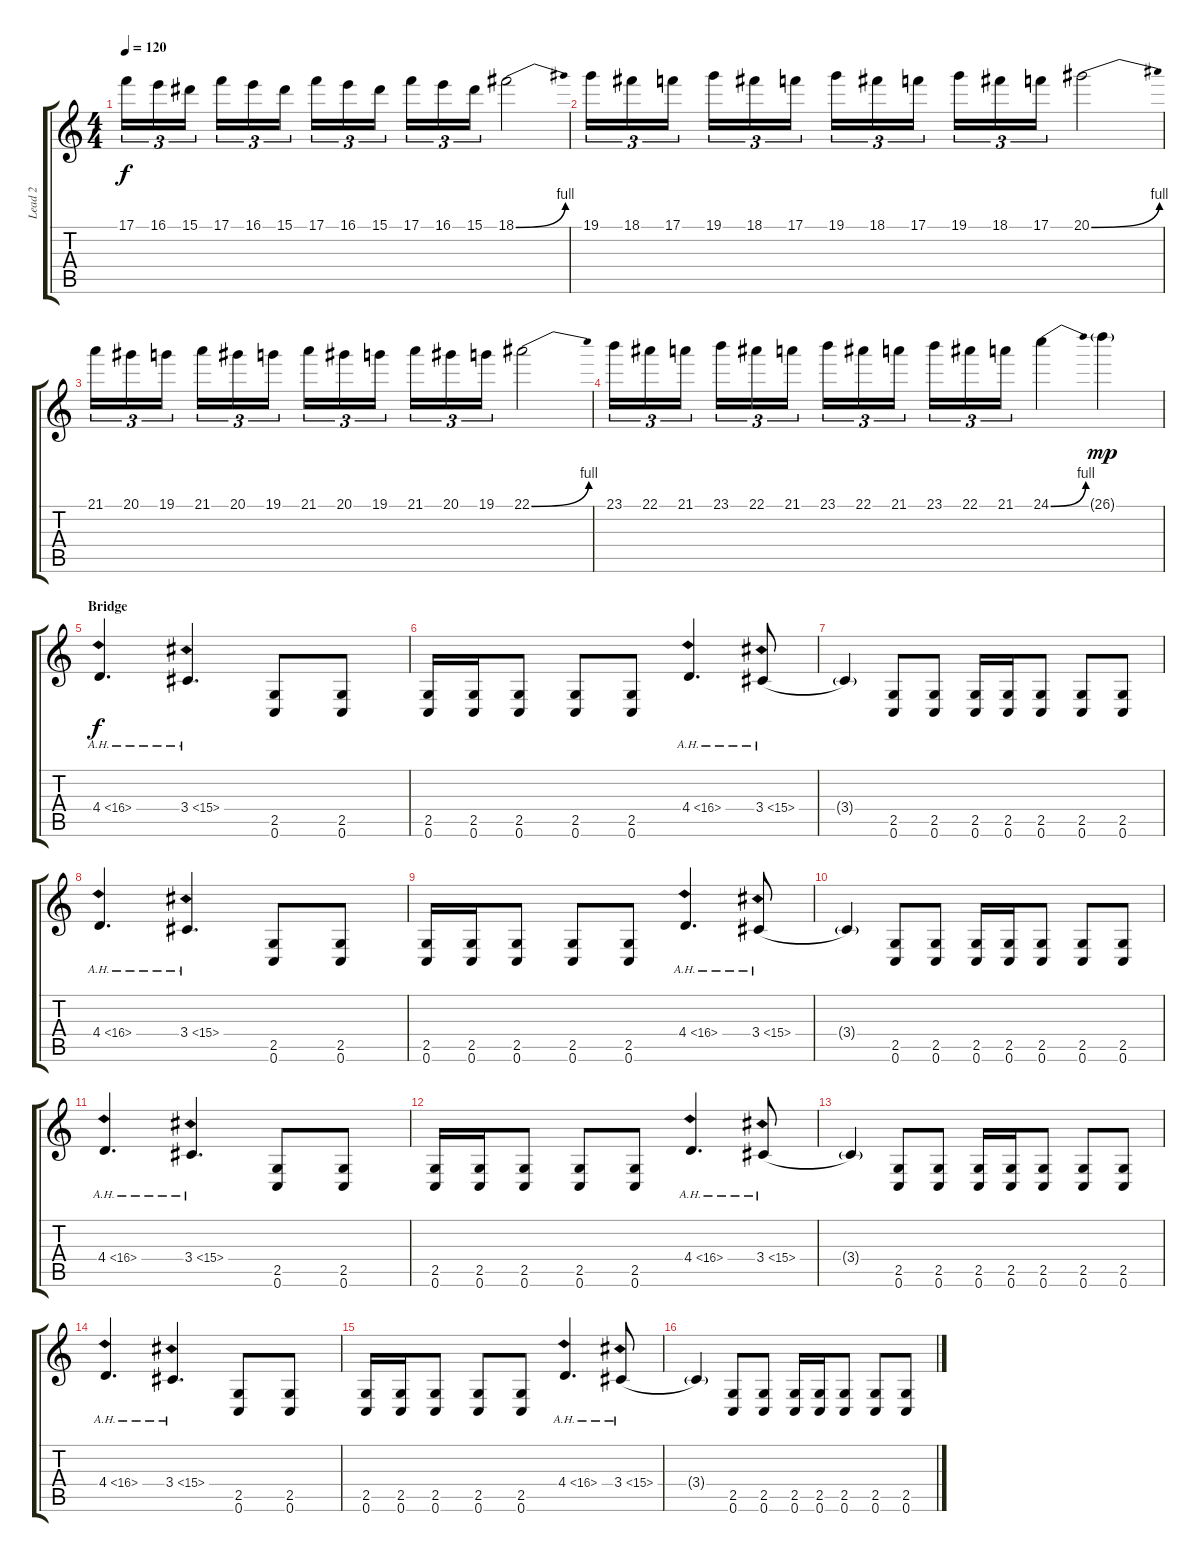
\track ("Lead 2" "Lead 2") {instrument overdrivenguitar}
\staff {score tabs}
\tuning (C4 G3 Eb3 Bb2 F2 C2) {hide}
\ts (4 4)
\tempo 120
\clef g2
\ks c
17.1.16{tu (3 2) dy f} 16.1.16{tu (3 2)} 15.1.16{tu (3 2)} 17.1.16{tu (3 2)} 16.1.16{tu (3 2)} 15.1.16{tu (3 2)} 17.1.16{tu (3 2)} 16.1.16{tu (3 2)} 15.1.16{tu (3 2)} 17.1.16{tu (3 2)} 16.1.16{tu (3 2)} 15.1.16{tu (3 2)} 18.1{be (bend 0 0 60 4)}.2 |
19.1.16{tu (3 2)} 18.1.16{tu (3 2)} 17.1.16{tu (3 2)} 19.1.16{tu (3 2)} 18.1.16{tu (3 2)} 17.1.16{tu (3 2)} 19.1.16{tu (3 2)} 18.1.16{tu (3 2)} 17.1.16{tu (3 2)} 19.1.16{tu (3 2)} 18.1.16{tu (3 2)} 17.1.16{tu (3 2)} 20.1{be (bend 0 0 60 4)}.2 |
21.1.16{tu (3 2)} 20.1.16{tu (3 2)} 19.1.16{tu (3 2)} 21.1.16{tu (3 2)} 20.1.16{tu (3 2)} 19.1.16{tu (3 2)} 21.1.16{tu (3 2)} 20.1.16{tu (3 2)} 19.1.16{tu (3 2)} 21.1.16{tu (3 2)} 20.1.16{tu (3 2)} 19.1.16{tu (3 2)} 22.1{be (bend 0 0 60 4)}.2 |
23.1.16{tu (3 2)} 22.1.16{tu (3 2)} 21.1.16{tu (3 2)} 23.1.16{tu (3 2)} 22.1.16{tu (3 2)} 21.1.16{tu (3 2)} 23.1.16{tu (3 2)} 22.1.16{tu (3 2)} 21.1.16{tu (3 2)} 23.1.16{tu (3 2)} 22.1.16{tu (3 2)} 21.1.16{tu (3 2)} 24.1{be (bend 0 0 60 4)}.4 26.1{g}.4{dy mp} |
\section ("" "Bridge")
4.4{be (hold 0 0 60 0) ah 12}.4{d dy f instrument guitarharmonics} 3.4{be (hold 0 0 60 0) ah 12}.4{d} (2.5 0.6).8{instrument overdrivenguitar} (2.5 0.6).8 |
(2.5 0.6).16 (2.5 0.6).16 (2.5 0.6).8 (2.5 0.6).8 (2.5 0.6).8 4.4{be (hold 0 0 60 0) ah 12}.4{d instrument guitarharmonics} 3.4{be (hold 0 0 60 0) ah 12}.8 |
3.4{t}.4 (2.5 0.6).8{instrument overdrivenguitar} (2.5 0.6).8 (2.5 0.6).16 (2.5 0.6).16 (2.5 0.6).8 (2.5 0.6).8 (2.5 0.6).8 |
4.4{be (hold 0 0 60 0) ah 12}.4{d instrument guitarharmonics} 3.4{be (hold 0 0 60 0) ah 12}.4{d} (2.5 0.6).8{instrument overdrivenguitar} (2.5 0.6).8 |
(2.5 0.6).16 (2.5 0.6).16 (2.5 0.6).8 (2.5 0.6).8 (2.5 0.6).8 4.4{be (hold 0 0 60 0) ah 12}.4{d instrument guitarharmonics} 3.4{be (hold 0 0 60 0) ah 12}.8 |
3.4{t}.4 (2.5 0.6).8{instrument overdrivenguitar} (2.5 0.6).8 (2.5 0.6).16 (2.5 0.6).16 (2.5 0.6).8 (2.5 0.6).8 (2.5 0.6).8 |
4.4{be (hold 0 0 60 0) ah 12}.4{d instrument guitarharmonics} 3.4{be (hold 0 0 60 0) ah 12}.4{d} (2.5 0.6).8{instrument overdrivenguitar} (2.5 0.6).8 |
(2.5 0.6).16 (2.5 0.6).16 (2.5 0.6).8 (2.5 0.6).8 (2.5 0.6).8 4.4{be (hold 0 0 60 0) ah 12}.4{d instrument guitarharmonics} 3.4{be (hold 0 0 60 0) ah 12}.8 |
3.4{t}.4 (2.5 0.6).8{instrument overdrivenguitar} (2.5 0.6).8 (2.5 0.6).16 (2.5 0.6).16 (2.5 0.6).8 (2.5 0.6).8 (2.5 0.6).8 |
4.4{be (hold 0 0 60 0) ah 12}.4{d instrument guitarharmonics} 3.4{be (hold 0 0 60 0) ah 12}.4{d} (2.5 0.6).8{instrument overdrivenguitar} (2.5 0.6).8 |
(2.5 0.6).16 (2.5 0.6).16 (2.5 0.6).8 (2.5 0.6).8 (2.5 0.6).8 4.4{be (hold 0 0 60 0) ah 12}.4{d instrument guitarharmonics} 3.4{be (hold 0 0 60 0) ah 12}.8 |
3.4{t}.4 (2.5 0.6).8{instrument overdrivenguitar} (2.5 0.6).8 (2.5 0.6).16 (2.5 0.6).16 (2.5 0.6).8 (2.5 0.6).8 (2.5 0.6).8
